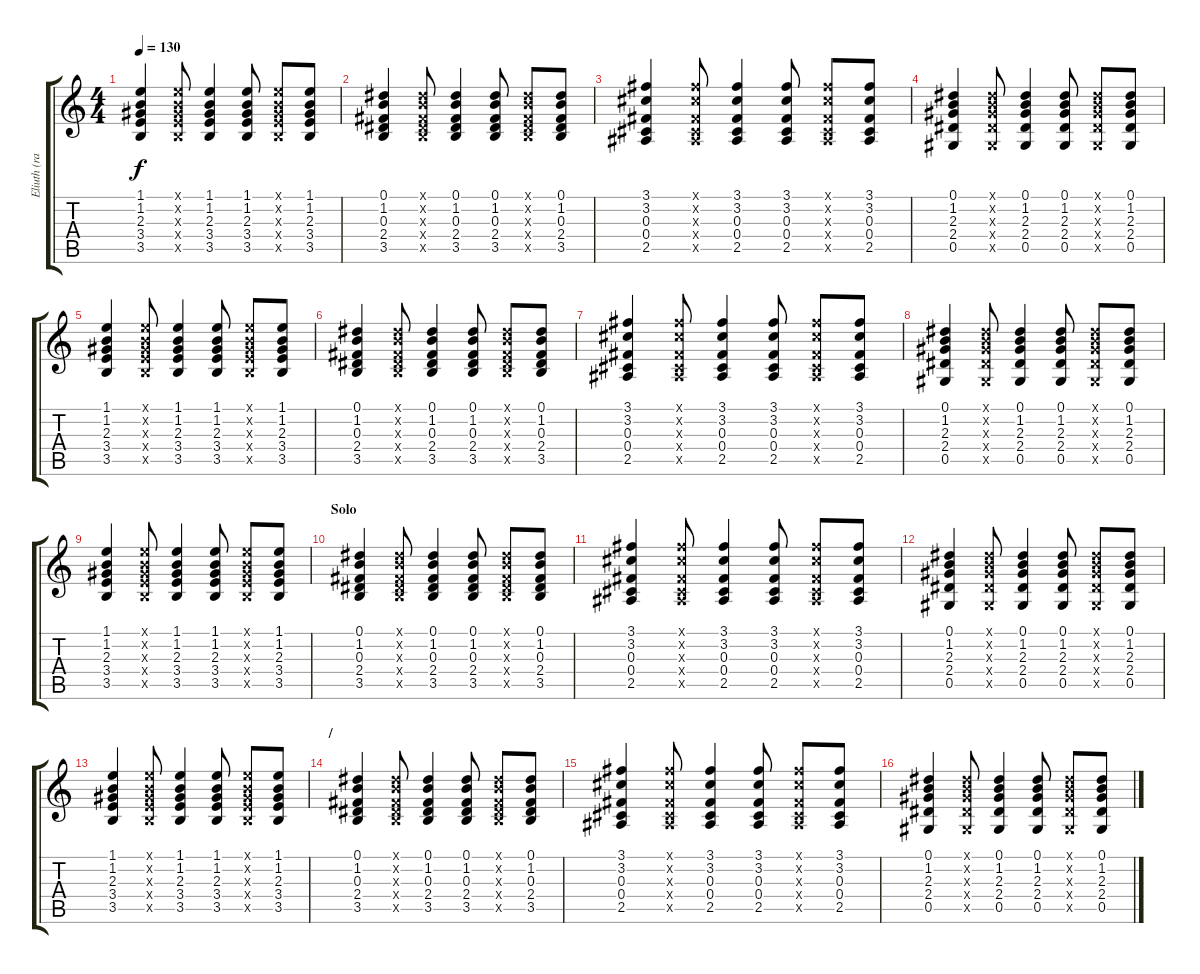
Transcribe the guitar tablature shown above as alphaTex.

\track ("Eliuth (rasgueos)" "Eliuth (ra") {instrument acousticguitarnylon}
\staff {score tabs}
\tuning (Eb4 Bb3 Gb3 Db3 Ab2 Eb2) {hide}
\ts (4 4)
\tempo 130
\clef g2
\ks c
(1.1 1.2 2.3 3.4 3.5).4{dy f} (1.1{x} 1.2{x} 2.3{x} 3.4{x} 3.5{x}).8 (1.1 1.2 2.3 3.4 3.5).4 (1.1 1.2 2.3 3.4 3.5).8 (1.1{x} 1.2{x} 2.3{x} 3.4{x} 3.5{x}).8 (1.1 1.2 2.3 3.4 3.5).8 |
(0.1 1.2 0.3 2.4 3.5).4 (0.1{x} 1.2{x} 0.3{x} 2.4{x} 3.5{x}).8 (0.1 1.2 0.3 2.4 3.5).4 (0.1 1.2 0.3 2.4 3.5).8 (0.1{x} 1.2{x} 0.3{x} 2.4{x} 3.5{x}).8 (0.1 1.2 0.3 2.4 3.5).8 |
(3.1 3.2 0.3 0.4 2.5).4 (3.1{x} 3.2{x} 0.3{x} 0.4{x} 2.5{x}).8 (3.1 3.2 0.3 0.4 2.5).4 (3.1 3.2 0.3 0.4 2.5).8 (3.1{x} 3.2{x} 0.3{x} 0.4{x} 2.5{x}).8 (3.1 3.2 0.3 0.4 2.5).8 |
(0.1 1.2 2.3 2.4 0.5).4 (0.1{x} 1.2{x} 2.3{x} 2.4{x} 0.5{x}).8 (0.1 1.2 2.3 2.4 0.5).4 (0.1 1.2 2.3 2.4 0.5).8 (0.1{x} 1.2{x} 2.3{x} 2.4{x} 0.5{x}).8 (0.1 1.2 2.3 2.4 0.5).8 |
(1.1 1.2 2.3 3.4 3.5).4 (1.1{x} 1.2{x} 2.3{x} 3.4{x} 3.5{x}).8 (1.1 1.2 2.3 3.4 3.5).4 (1.1 1.2 2.3 3.4 3.5).8 (1.1{x} 1.2{x} 2.3{x} 3.4{x} 3.5{x}).8 (1.1 1.2 2.3 3.4 3.5).8 |
(0.1 1.2 0.3 2.4 3.5).4 (0.1{x} 1.2{x} 0.3{x} 2.4{x} 3.5{x}).8 (0.1 1.2 0.3 2.4 3.5).4 (0.1 1.2 0.3 2.4 3.5).8 (0.1{x} 1.2{x} 0.3{x} 2.4{x} 3.5{x}).8 (0.1 1.2 0.3 2.4 3.5).8 |
(3.1 3.2 0.3 0.4 2.5).4 (3.1{x} 3.2{x} 0.3{x} 0.4{x} 2.5{x}).8 (3.1 3.2 0.3 0.4 2.5).4 (3.1 3.2 0.3 0.4 2.5).8 (3.1{x} 3.2{x} 0.3{x} 0.4{x} 2.5{x}).8 (3.1 3.2 0.3 0.4 2.5).8 |
(0.1 1.2 2.3 2.4 0.5).4 (0.1{x} 1.2{x} 2.3{x} 2.4{x} 0.5{x}).8 (0.1 1.2 2.3 2.4 0.5).4 (0.1 1.2 2.3 2.4 0.5).8 (0.1{x} 1.2{x} 2.3{x} 2.4{x} 0.5{x}).8 (0.1 1.2 2.3 2.4 0.5).8 |
(1.1 1.2 2.3 3.4 3.5).4 (1.1{x} 1.2{x} 2.3{x} 3.4{x} 3.5{x}).8 (1.1 1.2 2.3 3.4 3.5).4 (1.1 1.2 2.3 3.4 3.5).8 (1.1{x} 1.2{x} 2.3{x} 3.4{x} 3.5{x}).8 (1.1 1.2 2.3 3.4 3.5).8 |
\section ("" "Solo")
(0.1 1.2 0.3 2.4 3.5).4 (0.1{x} 1.2{x} 0.3{x} 2.4{x} 3.5{x}).8 (0.1 1.2 0.3 2.4 3.5).4 (0.1 1.2 0.3 2.4 3.5).8 (0.1{x} 1.2{x} 0.3{x} 2.4{x} 3.5{x}).8 (0.1 1.2 0.3 2.4 3.5).8 |
(3.1 3.2 0.3 0.4 2.5).4 (3.1{x} 3.2{x} 0.3{x} 0.4{x} 2.5{x}).8 (3.1 3.2 0.3 0.4 2.5).4 (3.1 3.2 0.3 0.4 2.5).8 (3.1{x} 3.2{x} 0.3{x} 0.4{x} 2.5{x}).8 (3.1 3.2 0.3 0.4 2.5).8 |
(0.1 1.2 2.3 2.4 0.5).4 (0.1{x} 1.2{x} 2.3{x} 2.4{x} 0.5{x}).8 (0.1 1.2 2.3 2.4 0.5).4 (0.1 1.2 2.3 2.4 0.5).8 (0.1{x} 1.2{x} 2.3{x} 2.4{x} 0.5{x}).8 (0.1 1.2 2.3 2.4 0.5).8 |
(1.1 1.2 2.3 3.4 3.5).4 (1.1{x} 1.2{x} 2.3{x} 3.4{x} 3.5{x}).8 (1.1 1.2 2.3 3.4 3.5).4 (1.1 1.2 2.3 3.4 3.5).8 (1.1{x} 1.2{x} 2.3{x} 3.4{x} 3.5{x}).8 (1.1 1.2 2.3 3.4 3.5).8 |
\section ("" "/")
(0.1 1.2 0.3 2.4 3.5).4 (0.1{x} 1.2{x} 0.3{x} 2.4{x} 3.5{x}).8 (0.1 1.2 0.3 2.4 3.5).4 (0.1 1.2 0.3 2.4 3.5).8 (0.1{x} 1.2{x} 0.3{x} 2.4{x} 3.5{x}).8 (0.1 1.2 0.3 2.4 3.5).8 |
(3.1 3.2 0.3 0.4 2.5).4 (3.1{x} 3.2{x} 0.3{x} 0.4{x} 2.5{x}).8 (3.1 3.2 0.3 0.4 2.5).4 (3.1 3.2 0.3 0.4 2.5).8 (3.1{x} 3.2{x} 0.3{x} 0.4{x} 2.5{x}).8 (3.1 3.2 0.3 0.4 2.5).8 |
(0.1 1.2 2.3 2.4 0.5).4 (0.1{x} 1.2{x} 2.3{x} 2.4{x} 0.5{x}).8 (0.1 1.2 2.3 2.4 0.5).4 (0.1 1.2 2.3 2.4 0.5).8 (0.1{x} 1.2{x} 2.3{x} 2.4{x} 0.5{x}).8 (0.1 1.2 2.3 2.4 0.5).8
